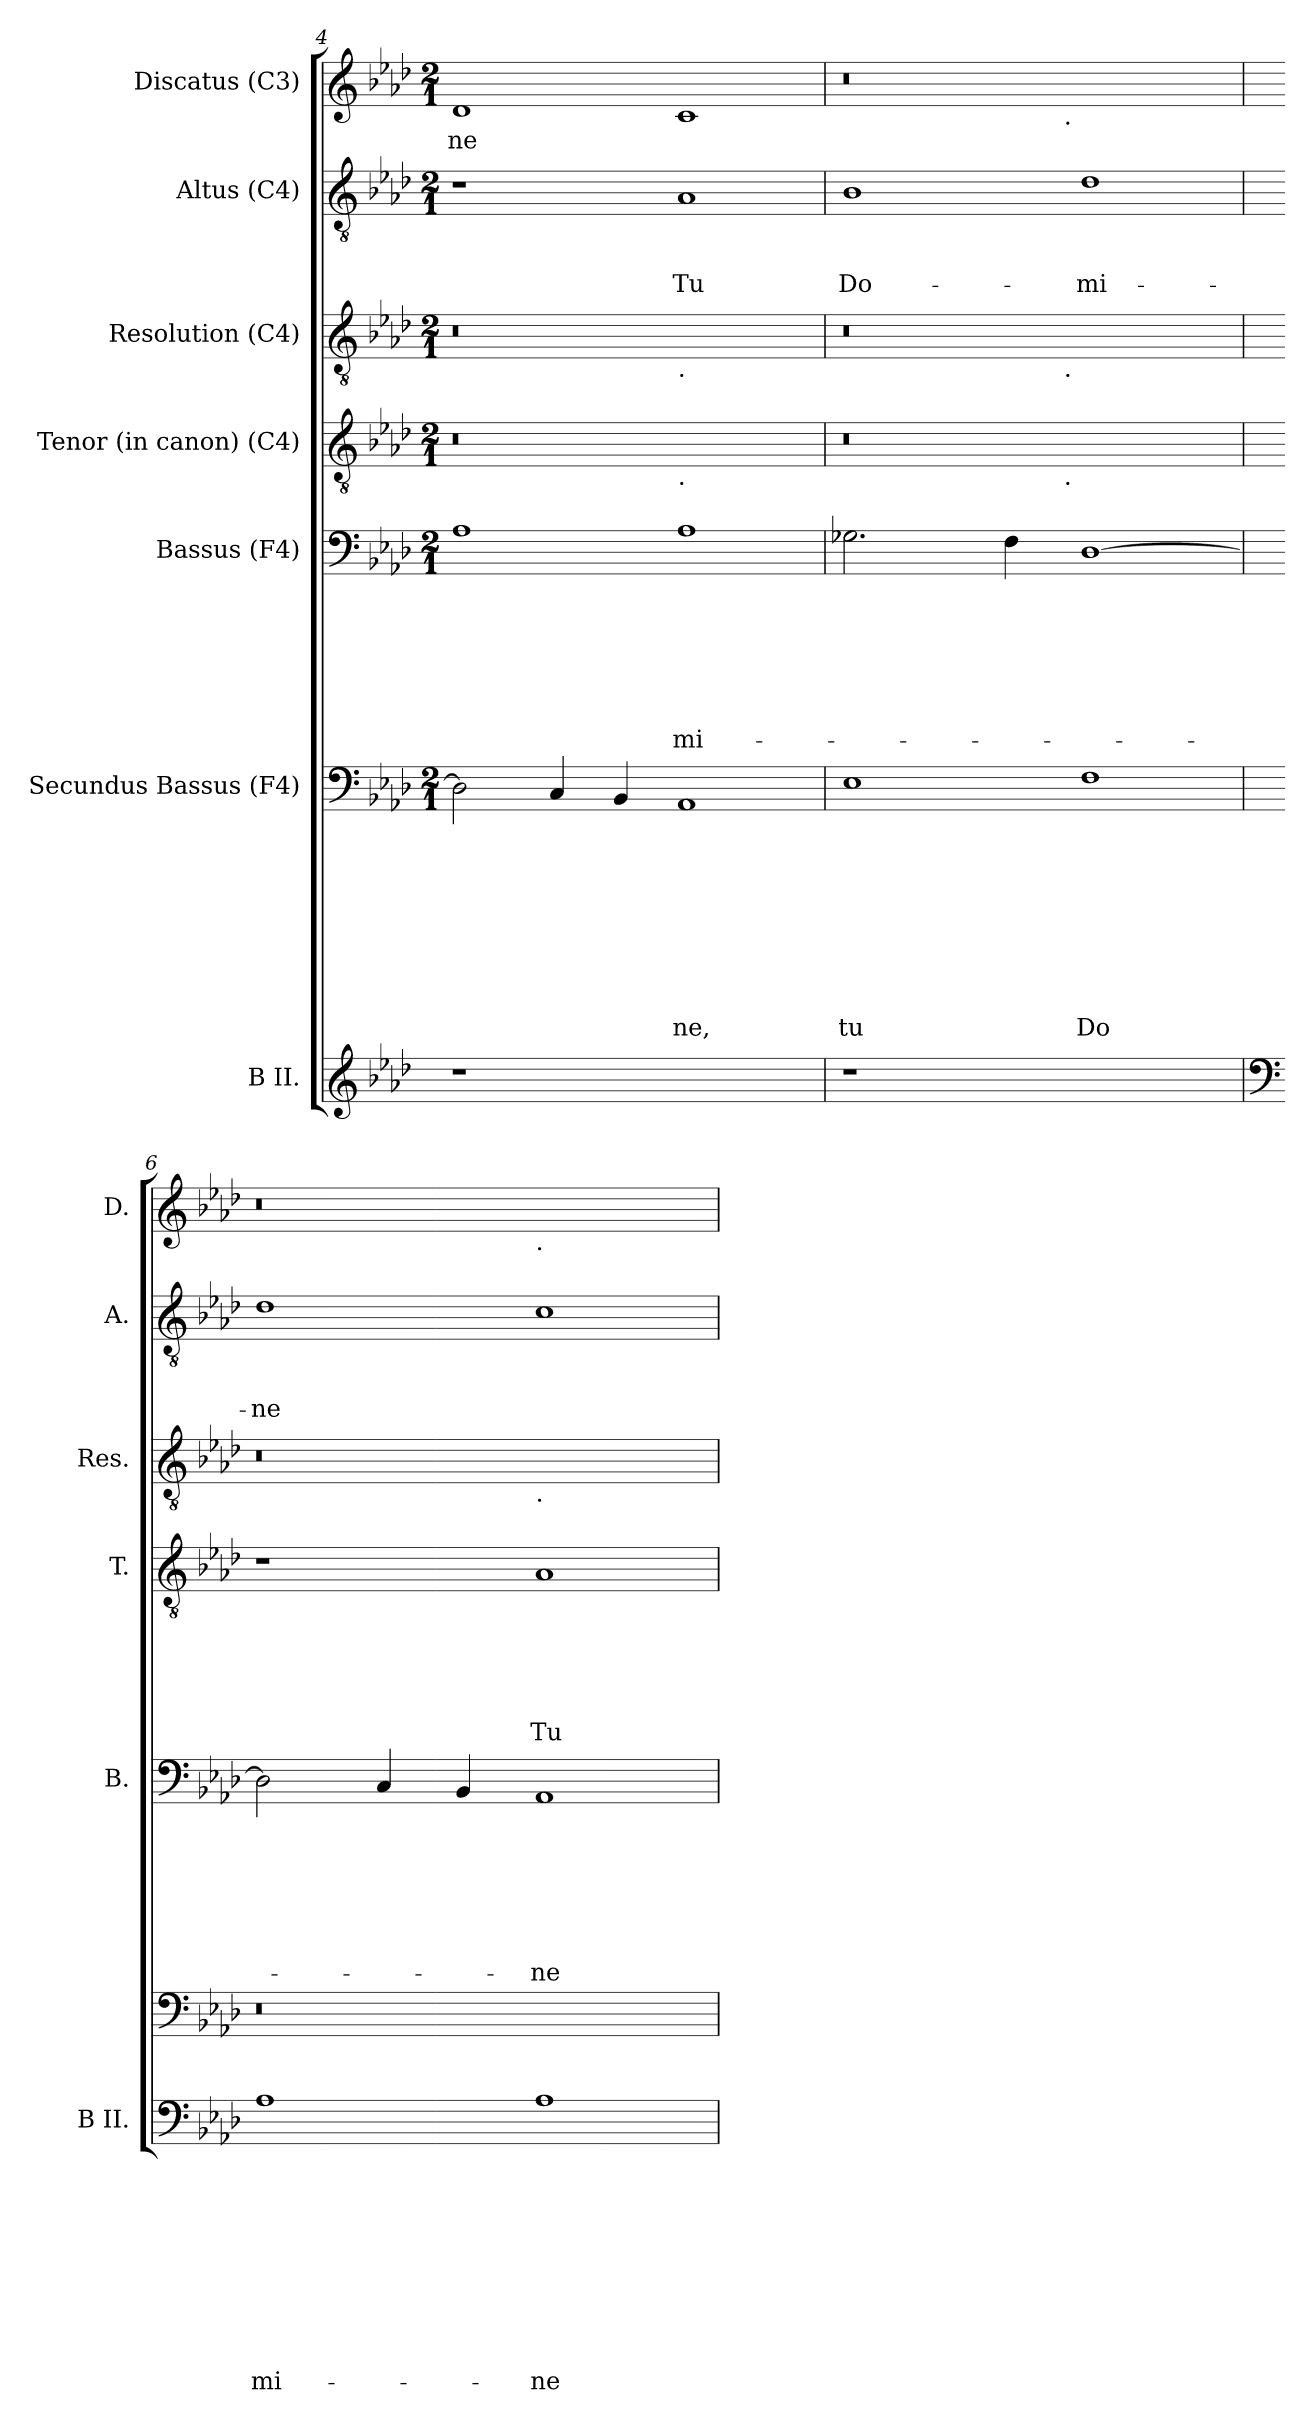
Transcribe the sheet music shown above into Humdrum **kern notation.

**kern	**text	**text	**text	**text	**text	**text	**text	**text	**text	**text	**kern	**text	**text	**text	**text	**text	**text	**text	**text	**text	**kern	**text	**text	**text	**text	**text	**text	**text	**kern	**text	**text	**text	**text	**text	**text	**kern	**kern	**text	**text	**text	**kern	**text
*part7	*part7	*part7	*part7	*part7	*part7	*part7	*part7	*part7	*part7	*part7	*part6	*part6	*part6	*part6	*part6	*part6	*part6	*part6	*part6	*part6	*part5	*part5	*part5	*part5	*part5	*part5	*part5	*part5	*part4	*part4	*part4	*part4	*part4	*part4	*part4	*part3	*part2	*part2	*part2	*part2	*part1	*part1
*staff7	*staff7	*staff7	*staff7	*staff7	*staff7	*staff7	*staff7	*staff7	*staff7	*staff7	*staff6	*staff6	*staff6	*staff6	*staff6	*staff6	*staff6	*staff6	*staff6	*staff6	*staff5	*staff5	*staff5	*staff5	*staff5	*staff5	*staff5	*staff5	*staff4	*staff4	*staff4	*staff4	*staff4	*staff4	*staff4	*staff3	*staff2	*staff2	*staff2	*staff2	*staff1	*staff1
*I"B II.	*	*	*	*	*	*	*	*	*	*	*I"Secundus Bassus (F4)	*	*	*	*	*	*	*	*	*	*I"Bassus (F4)	*	*	*	*	*	*	*	*I"Tenor (in canon) (C4)	*	*	*	*	*	*	*I"Resolution (C4)	*I"Altus (C4)	*	*	*	*I"Discatus (C3)	*
*I'B II.	*	*	*	*	*	*	*	*	*	*	*	*	*	*	*	*	*	*	*	*	*I'B.	*	*	*	*	*	*	*	*I'T.	*	*	*	*	*	*	*I'Res.	*I'A.	*	*	*	*I'D.	*
*clefG2	*	*	*	*	*	*	*	*	*	*	*clefF4	*	*	*	*	*	*	*	*	*	*clefF4	*	*	*	*	*	*	*	*clefGv2	*	*	*	*	*	*	*clefGv2	*clefGv2	*	*	*	*clefG2	*
*k[b-e-a-d-]	*	*	*	*	*	*	*	*	*	*	*k[b-e-a-d-]	*	*	*	*	*	*	*	*	*	*k[b-e-a-d-]	*	*	*	*	*	*	*	*k[b-e-a-d-]	*	*	*	*	*	*	*k[b-e-a-d-]	*k[b-e-a-d-]	*	*	*	*k[b-e-a-d-]	*
*A-:	*	*	*	*	*	*	*	*	*	*	*A-:	*	*	*	*	*	*	*	*	*	*A-:	*	*	*	*	*	*	*	*A-:	*	*	*	*	*	*	*A-:	*A-:	*	*	*	*A-:	*
*	*	*	*	*	*	*	*	*	*	*	*M2/1	*	*	*	*	*	*	*	*	*	*M2/1	*	*	*	*	*	*	*	*M2/1	*	*	*	*	*	*	*M2/1	*M2/1	*	*	*	*M2/1	*
=4	=4	=4	=4	=4	=4	=4	=4	=4	=4	=4	=4	=4	=4	=4	=4	=4	=4	=4	=4	=4	=4	=4	=4	=4	=4	=4	=4	=4	=4	=4	=4	=4	=4	=4	=4	=4	=4	=4	=4	=4	=4	=4
!	!	!	!	!	!	!	!	!	!	!	!	!	!	!	!	!	!	!	!	!	!	!	!	!	!	!	!	!	!	!	!	!	!	!	!	!	!	!	!	!	!	!LO:LY:b
*	*	*	*	*	*	*	*	*	*	*	*	*	*	*	*	*	*	*	*	*	*	*	*	*	*	*	*	*	*^	*	*	*	*	*	*	*^	*	*	*	*	*	*
1r	.	.	.	.	.	.	.	.	.	.	2D-\]	.	.	.	.	.	.	.	.	.	1A-	.	.	.	.	.	.	.	0r	1ryy	.	.	.	.	.	.	0r	1ryy	1r	.	.	.	1d-	-ne
.	.	.	.	.	.	.	.	.	.	.	4C/	.	.	.	.	.	.	.	.	.	.	.	.	.	.	.	.	.	.	.	.	.	.	.	.	.	.	.	.	.	.	.	.	.
.	.	.	.	.	.	.	.	.	.	.	4BB-/	.	.	.	.	.	.	.	.	.	.	.	.	.	.	.	.	.	.	.	.	.	.	.	.	.	.	.	.	.	.	.	.	.
!	!	!	!	!	!	!	!	!	!	!	!	!	!	!	!	!	!	!	!	!	!	!	!	!	!	!	!	!	!	!	!	!	!	!	!	!	!	!LO:TX:b:t=.	!	!	!	!	!	!
!	!	!	!	!	!	!	!	!	!	!	!	!	!	!	!	!	!	!	!	!	!	!	!	!	!	!	!	!	!	!LO:TX:b:t=.	!	!	!	!	!	!	!	!	!	!	!	!	!	!
!	!	!	!	!	!	!	!	!	!	!	!	!	!	!	!	!	!	!	!	!LO:LY:b	!	!	!	!	!	!	!	!LO:LY:b	!	!	!	!	!	!	!	!	!	!	!	!	!	!LO:LY:b	!	!
1ryy	.	.	.	.	.	.	.	.	.	.	1AA-	.	.	.	.	.	.	.	.	-ne,	1A-	.	.	.	.	.	.	-mi-	.	1ryy	.	.	.	.	.	.	.	1ryy	1A-	.	.	Tu	1c	.
=5	=5	=5	=5	=5	=5	=5	=5	=5	=5	=5	=5	=5	=5	=5	=5	=5	=5	=5	=5	=5	=5	=5	=5	=5	=5	=5	=5	=5	=5	=5	=5	=5	=5	=5	=5	=5	=5	=5	=5	=5	=5	=5	=5	=5
!	!	!	!	!	!	!	!	!	!	!	!	!	!	!	!	!	!	!	!	!LO:LY:b	!	!	!	!	!	!	!	!	!	!	!	!	!	!	!	!	!	!	!	!	!	!LO:LY:b	!	!
*	*	*	*	*	*	*	*	*	*	*	*	*	*	*	*	*	*	*	*	*	*	*	*	*	*	*	*	*	*	*	*	*	*	*	*	*	*	*	*	*	*	*	*^	*
1r	.	.	.	.	.	.	.	.	.	.	1E-	.	.	.	.	.	.	.	.	tu	2.G-\	.	.	.	.	.	.	.	0r	2ryy	.	.	.	.	.	.	0r	2ryy	1B-	.	.	Do-	0r	2ryy	.
.	.	.	.	.	.	.	.	.	.	.	.	.	.	.	.	.	.	.	.	.	.	.	.	.	.	.	.	.	.	4...ryy	.	.	.	.	.	.	.	4...ryy	.	.	.	.	.	4...ryy	.
.	.	.	.	.	.	.	.	.	.	.	.	.	.	.	.	.	.	.	.	.	4F\	.	.	.	.	.	.	.	.	.	.	.	.	.	.	.	.	.	.	.	.	.	.	.	.
!	!	!	!	!	!	!	!	!	!	!	!	!	!	!	!	!	!	!	!	!	!	!	!	!	!	!	!	!	!	!	!	!	!	!	!	!	!	!	!	!	!	!	!	!LO:TX:b:t=.	!
!	!	!	!	!	!	!	!	!	!	!	!	!	!	!	!	!	!	!	!	!	!	!	!	!	!	!	!	!	!	!	!	!	!	!	!	!	!	!LO:TX:b:t=.	!	!	!	!	!	!	!
!	!	!	!	!	!	!	!	!	!	!	!	!	!	!	!	!	!	!	!	!	!	!	!	!	!	!	!	!	!	!LO:TX:b:t=.	!	!	!	!	!	!	!	!	!	!	!	!	!	!	!
.	.	.	.	.	.	.	.	.	.	.	.	.	.	.	.	.	.	.	.	.	.	.	.	.	.	.	.	.	.	1ryy	.	.	.	.	.	.	.	1ryy	.	.	.	.	.	1ryy	.
!	!	!	!	!	!	!	!	!	!	!	!	!	!	!	!	!	!	!	!	!LO:LY:b	!	!	!	!	!	!	!	!	!	!	!	!	!	!	!	!	!	!	!	!	!	!LO:LY:b	!	!	!
1ryy	.	.	.	.	.	.	.	.	.	.	1F	.	.	.	.	.	.	.	.	Do-	[<1D-	.	.	.	.	.	.	.	.	.	.	.	.	.	.	.	.	.	1d-	.	.	-mi-	.	.	.
.	.	.	.	.	.	.	.	.	.	.	.	.	.	.	.	.	.	.	.	.	.	.	.	.	.	.	.	.	.	32ryy	.	.	.	.	.	.	.	32ryy	.	.	.	.	.	32ryy	.
*	*	*	*	*	*	*	*	*	*	*	*	*	*	*	*	*	*	*	*	*	*	*	*	*	*	*	*	*	*v	*v	*	*	*	*	*	*	*	*	*	*	*	*	*	*	*
!!LO:LB:g=z	!!
=6	=6	=6	=6	=6	=6	=6	=6	=6	=6	=6	=6	=6	=6	=6	=6	=6	=6	=6	=6	=6	=6	=6	=6	=6	=6	=6	=6	=6	=6	=6	=6	=6	=6	=6	=6	=6	=6	=6	=6	=6	=6	=6	=6	=6
*clefF4	*	*	*	*	*	*	*	*	*	*	*	*	*	*	*	*	*	*	*	*	*	*	*	*	*	*	*	*	*	*	*	*	*	*	*	*	*	*	*	*	*	*	*	*
*	*	*	*	*	*	*	*	*	*	*	*	*	*	*	*	*	*	*	*	*	*	*	*	*	*	*	*	*	*^	*	*	*	*	*	*	*	*	*	*	*	*	*	*	*
!	!	!	!	!	!	!	!	!	!	!LO:LY:b	!	!	!	!	!	!	!	!	!	!	!	!	!	!	!	!	!	!	!	!	!	!	!	!	!	!	!	!	!	!	!	!LO:LY:b	!	!	!
*	*	*	*	*	*	*	*	*	*	*	*	*	*	*	*	*	*	*	*	*	*	*	*	*	*	*	*	*	*v	*v	*	*	*	*	*	*	*	*	*	*	*	*	*	*	*
1A-	.	.	.	.	.	.	.	.	.	mi-	0r	.	.	.	.	.	.	.	.	.	2D-\]	.	.	.	.	.	.	.	1r	.	.	.	.	.	.	0r	1ryy	1d-	.	.	-ne	0r	1ryy	.
.	.	.	.	.	.	.	.	.	.	.	.	.	.	.	.	.	.	.	.	.	4C/	.	.	.	.	.	.	.	.	.	.	.	.	.	.	.	.	.	.	.	.	.	.	.
.	.	.	.	.	.	.	.	.	.	.	.	.	.	.	.	.	.	.	.	.	4BB-/	.	.	.	.	.	.	.	.	.	.	.	.	.	.	.	.	.	.	.	.	.	.	.
!	!	!	!	!	!	!	!	!	!	!	!	!	!	!	!	!	!	!	!	!	!	!	!	!	!	!	!	!	!	!	!	!	!	!	!	!	!	!	!	!	!	!	!LO:TX:b:t=.	!
!	!	!	!	!	!	!	!	!	!	!	!	!	!	!	!	!	!	!	!	!	!	!	!	!	!	!	!	!	!	!	!	!	!	!	!	!	!LO:TX:b:t=.	!	!	!	!	!	!	!
!	!	!	!	!	!	!	!	!	!	!LO:LY:b	!	!	!	!	!	!	!	!	!	!	!	!	!	!	!	!	!	!LO:LY:b	!	!	!	!	!	!	!LO:LY:b	!	!	!	!	!	!	!	!	!
1A-	.	.	.	.	.	.	.	.	.	-ne	.	.	.	.	.	.	.	.	.	.	1AA-	.	.	.	.	.	.	-ne	1A-	.	.	.	.	.	Tu	.	1ryy	1c	.	.	.	.	1ryy	.
*	*	*	*	*	*	*	*	*	*	*	*	*	*	*	*	*	*	*	*	*	*	*	*	*	*	*	*	*	*	*	*	*	*	*	*	*v	*v	*	*	*	*	*v	*v	*
=	=	=	=	=	=	=	=	=	=	=	=	=	=	=	=	=	=	=	=	=	=	=	=	=	=	=	=	=	=	=	=	=	=	=	=	=	=	=	=	=	=	=
*-	*-	*-	*-	*-	*-	*-	*-	*-	*-	*-	*-	*-	*-	*-	*-	*-	*-	*-	*-	*-	*-	*-	*-	*-	*-	*-	*-	*-	*-	*-	*-	*-	*-	*-	*-	*-	*-	*-	*-	*-	*-	*-
